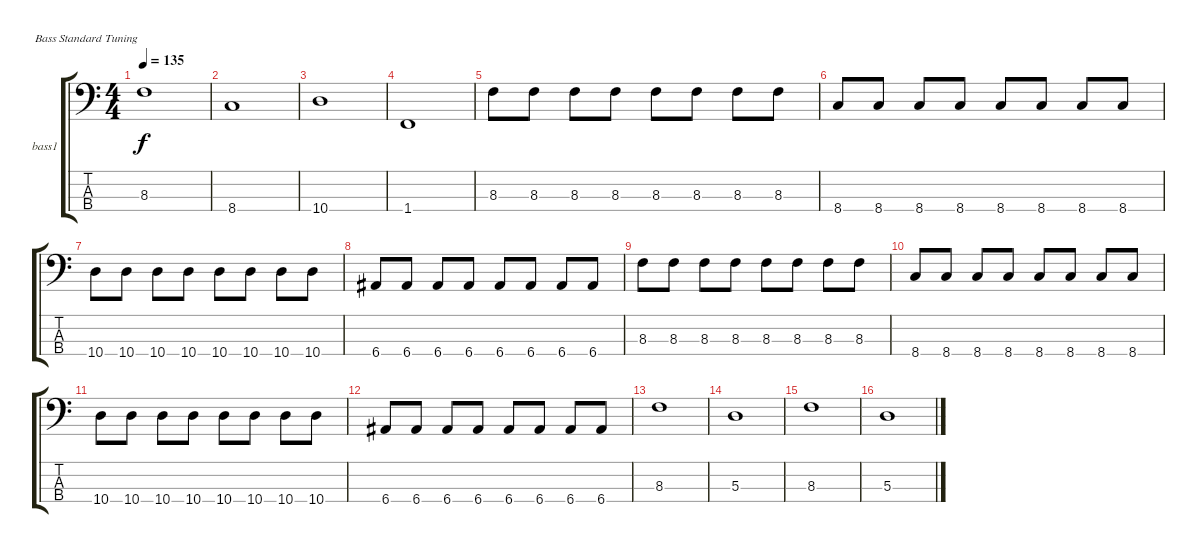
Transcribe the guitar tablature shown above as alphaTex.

\defaultSystemsLayout 4
\bracketExtendMode groupsimilarinstruments
\firstSystemTrackNameOrientation horizontal
\otherSystemsTrackNameOrientation horizontal
\track ("Bass" "bass1") {instrument acousticbass}
\staff {score tabs}
\tuning (G2 D2 A1 E1)
\ts (4 4)
\tempo 135
\clef f4
\ks c
8.3.1{dy f} |
8.4.1 |
10.4.1 |
1.4.1 |
8.3.8 8.3.8 8.3.8 8.3.8 8.3.8 8.3.8 8.3.8 8.3.8 |
8.4.8 8.4.8 8.4.8 8.4.8 8.4.8 8.4.8 8.4.8 8.4.8 |
10.4.8 10.4.8 10.4.8 10.4.8 10.4.8 10.4.8 10.4.8 10.4.8 |
6.4.8 6.4.8 6.4.8 6.4.8 6.4.8 6.4.8 6.4.8 6.4.8 |
8.3.8 8.3.8 8.3.8 8.3.8 8.3.8 8.3.8 8.3.8 8.3.8 |
8.4.8 8.4.8 8.4.8 8.4.8 8.4.8 8.4.8 8.4.8 8.4.8 |
10.4.8 10.4.8 10.4.8 10.4.8 10.4.8 10.4.8 10.4.8 10.4.8 |
6.4.8 6.4.8 6.4.8 6.4.8 6.4.8 6.4.8 6.4.8 6.4.8 |
8.3.1 |
5.3.1 |
8.3.1 |
5.3.1
